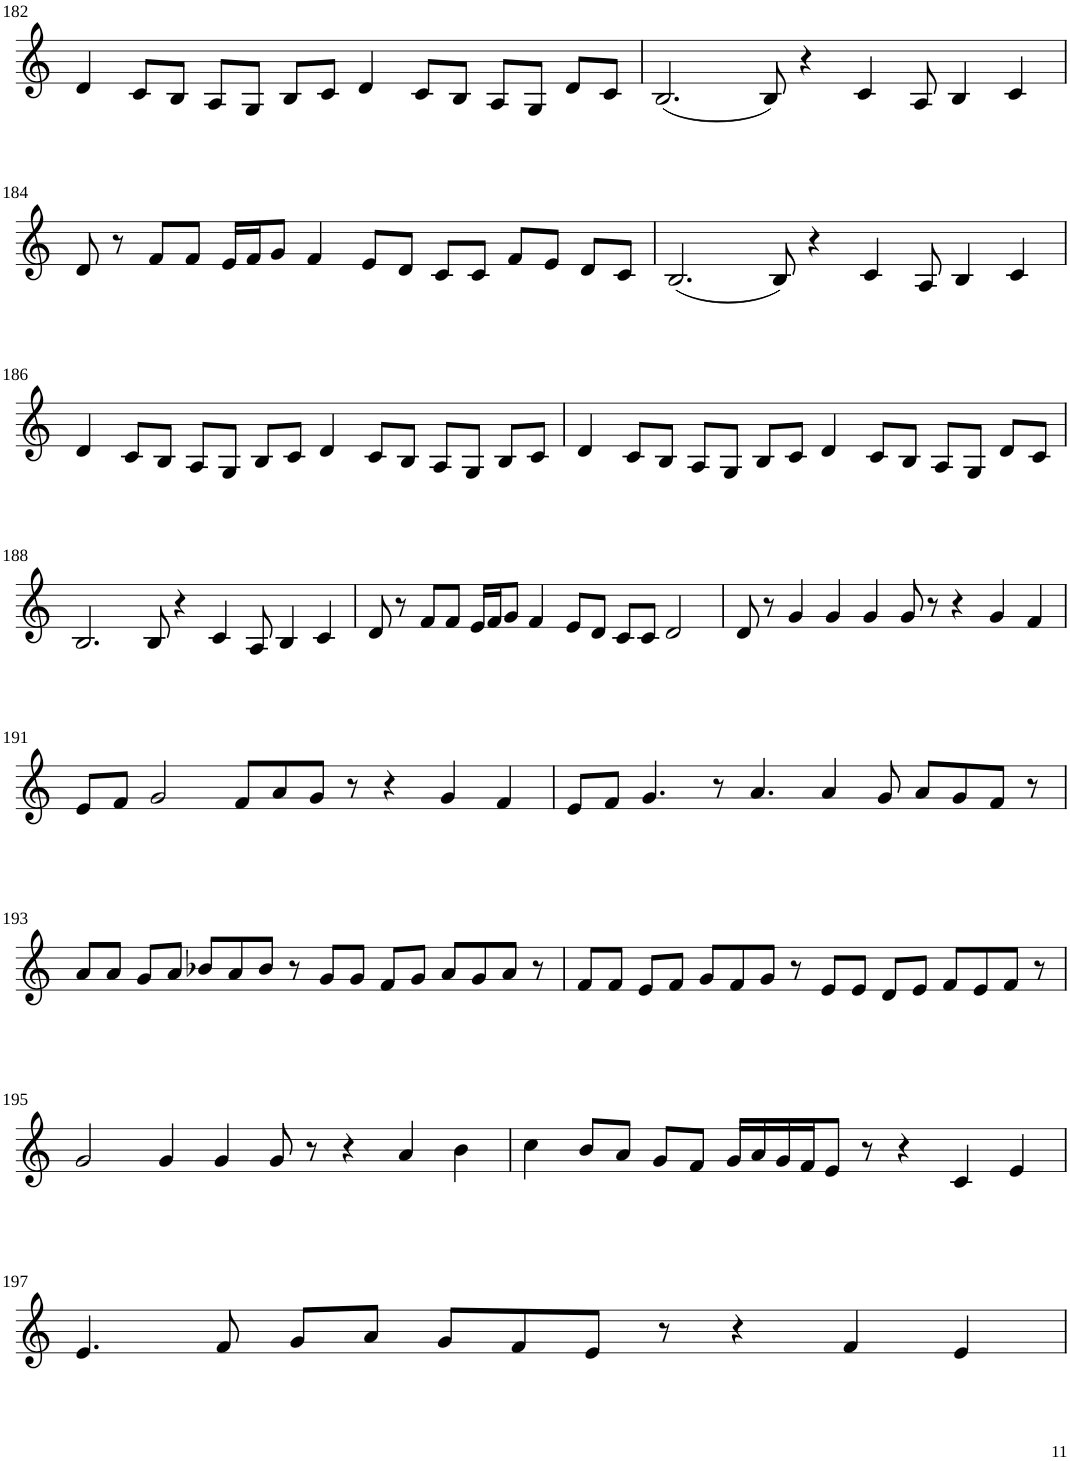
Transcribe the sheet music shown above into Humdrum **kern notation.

**kern
*part1
*staff1
*I"Violin
!!LO:PB:g=z
*clefG2
*k[]
*M8/4
=182
4d/
8c/L
8B/J
8A/L
8G/J
8B/L
8c/J
4d/
8c/L
8B/J
8A/L
8G/J
8d/L
8c/J
=183
(2.B/
8B/)
4r
4c/
8A/
4B/
4c/
!!LO:LB:g=z
=184
8d/
8r
8f/L
8f/J
16e/LL
16f/J
8g/J
4f/
8e/L
8d/J
8c/L
8c/J
8f/L
8e/J
8d/L
8c/J
=185
(2.B/
8B/)
4r
4c/
8A/
4B/
4c/
!!LO:LB:g=z
=186
4d/
8c/L
8B/J
8A/L
8G/J
8B/L
8c/J
4d/
8c/L
8B/J
8A/L
8G/J
8B/L
8c/J
=187
4d/
8c/L
8B/J
8A/L
8G/J
8B/L
8c/J
4d/
8c/L
8B/J
8A/L
8G/J
8d/L
8c/J
!!LO:LB:g=z
=188
2.B/
8B/
4r
4c/
8A/
4B/
4c/
=189
8d/
8r
8f/L
8f/J
16e/LL
16f/J
8g/J
4f/
8e/L
8d/J
8c/L
8c/J
2d/
=190
8d/
8r
4g/
4g/
4g/
8g/
8r
4r
4g/
4f/
!!LO:LB:g=z
=191
8e/L
8f/J
2g/
8f/L
8a/
8g/J
8r
4r
4g/
4f/
=192
8e/L
8f/J
4.g/
8r
4.a/
4a/
8g/
8a/L
8g/
8f/J
8r
!!LO:LB:g=z
=193
8a/L
8a/J
8g/L
8a/J
8b-X/L
8a/
8b-/J
8r
8g/L
8g/J
8f/L
8g/J
8a/L
8g/
8a/J
8r
=194
8f/L
8f/J
8e/L
8f/J
8g/L
8f/
8g/J
8r
8e/L
8e/J
8d/L
8e/J
8f/L
8e/
8f/J
8r
!!LO:LB:g=z
=195
2g/
4g/
4g/
8g/
8r
4r
4a/
4b\
=196
4cc\
8b/L
8a/J
8g/L
8f/J
16g/LL
16a/
16g/
16f/J
8e/J
8r
4r
4c/
4e/
!!LO:LB:g=z
=197
4.e/
8f/
8g/L
8a/J
8g/L
8f/
8e/J
8r
4r
4f/
4e/
=
*-
